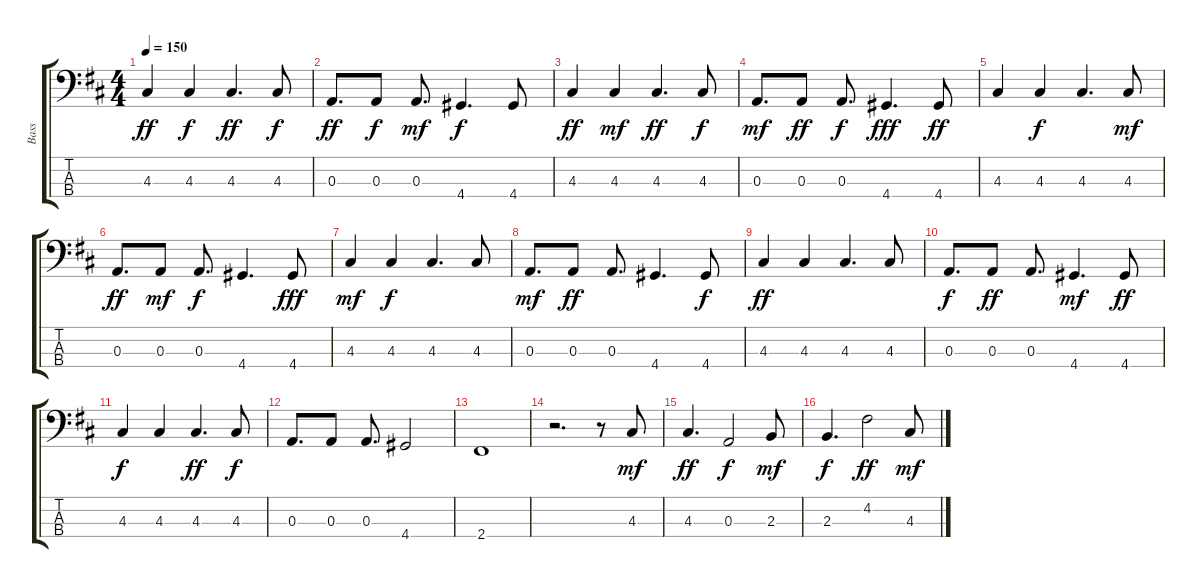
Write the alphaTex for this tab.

\track ("Bass" "Bass") {instrument electricbassfinger}
\staff {score tabs}
\tuning (G2 D2 A1 E1) {hide}
\ts (4 4)
\tempo 150
\clef f4
\ks d
4.3.4{dy ff} 4.3.4{dy f} 4.3.4{d dy ff} 4.3.8{dy f} |
0.3.8{d dy ff} 0.3.8{dy f} 0.3.8{d dy mf} 4.4.4{d dy f} 4.4.8 |
4.3.4{dy ff} 4.3.4{dy mf} 4.3.4{d dy ff} 4.3.8{dy f} |
0.3.8{d dy mf} 0.3.8{dy ff} 0.3.8{d dy f} 4.4.4{d dy fff} 4.4.8{dy ff} |
4.3.4 4.3.4{dy f} 4.3.4{d} 4.3.8{dy mf} |
0.3.8{d dy ff} 0.3.8{dy mf} 0.3.8{d dy f} 4.4.4{d} 4.4.8{dy fff} |
4.3.4{dy mf} 4.3.4{dy f} 4.3.4{d} 4.3.8 |
0.3.8{d dy mf} 0.3.8{dy ff} 0.3.8{d} 4.4.4{d} 4.4.8{dy f} |
4.3.4{dy ff} 4.3.4 4.3.4{d} 4.3.8 |
0.3.8{d dy f} 0.3.8{dy ff} 0.3.8{d} 4.4.4{d dy mf} 4.4.8{dy ff} |
4.3.4{dy f} 4.3.4 4.3.4{d dy ff} 4.3.8{dy f} |
0.3.8{d} 0.3.8 0.3.8{d} 4.4.2 |
2.4.1 |
r.2{d} r.8 4.3.8{dy mf} |
4.3.4{d dy ff} 0.3.2{dy f} 2.3.8{dy mf} |
2.3.4{d dy f} 4.2.2{dy ff} 4.3.8{dy mf}
